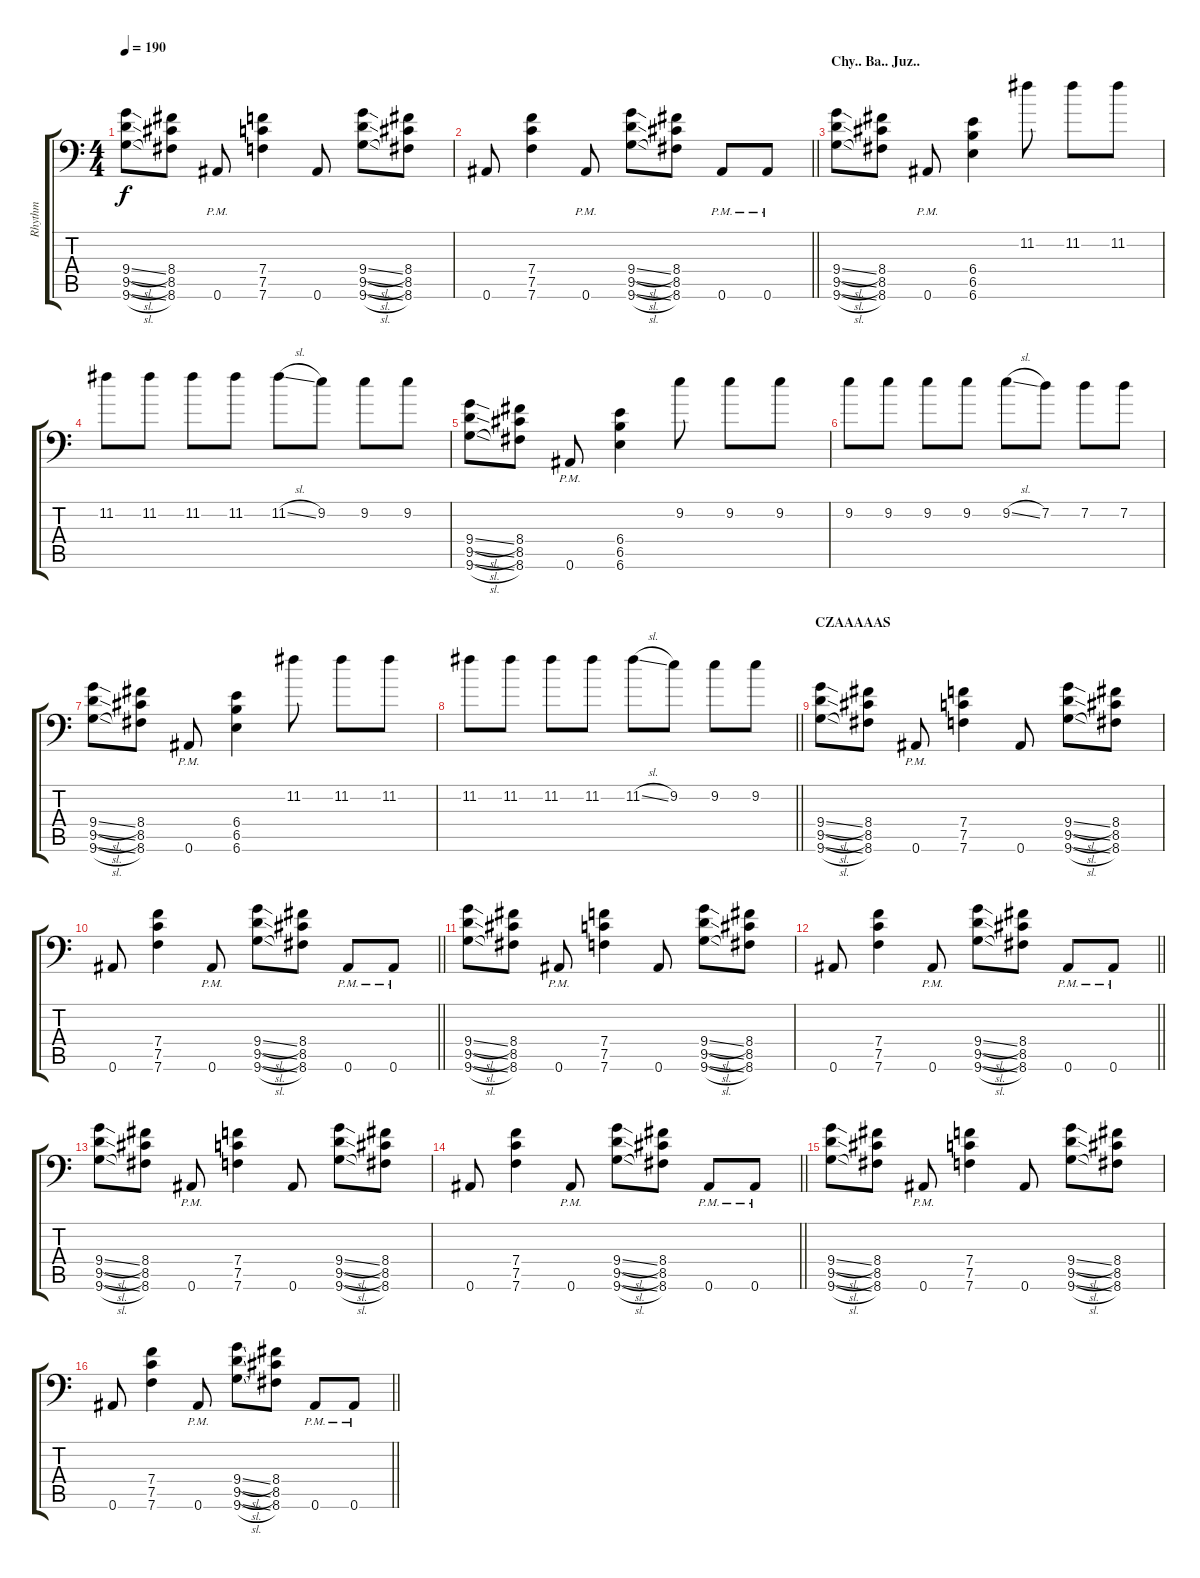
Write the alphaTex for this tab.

\track ("Rhythm" "Rhythm") {instrument distortionguitar}
\staff {score tabs}
\tuning (C4 G3 Eb3 Bb2 F2 Bb1) {hide}
\ts (4 4)
\tempo 190
\clef f4
\ks c
(9.4{sl} 9.5{sl} 9.6{sl}).8{dy f} (8.4 8.5 8.6).8 0.6{pm}.8 (7.4 7.5 7.6).4 0.6.8 (9.4{sl} 9.5{sl} 9.6{sl}).8 (8.4 8.5 8.6).8 |
\barLineRight lightlight
0.6.8 (7.4 7.5 7.6).4 0.6{pm}.8 (9.4{sl} 9.5{sl} 9.6{sl}).8 (8.4 8.5 8.6).8 0.6{pm}.8 0.6{pm}.8 |
\section ("" "Chy.. Ba.. Juz..")
(9.4{sl} 9.5{sl} 9.6{sl}).8 (8.4 8.5 8.6).8 0.6{pm}.8 (6.4 6.5 6.6).4 11.2.8 11.2.8 11.2.8 |
11.2.8 11.2.8 11.2.8 11.2.8 11.2{sl}.8 9.2.8 9.2.8 9.2.8 |
(9.4{sl} 9.5{sl} 9.6{sl}).8 (8.4 8.5 8.6).8 0.6{pm}.8 (6.4 6.5 6.6).4 9.2.8 9.2.8 9.2.8 |
9.2.8 9.2.8 9.2.8 9.2.8 9.2{sl}.8 7.2.8 7.2.8 7.2.8 |
(9.4{sl} 9.5{sl} 9.6{sl}).8 (8.4 8.5 8.6).8 0.6{pm}.8 (6.4 6.5 6.6).4 11.2.8 11.2.8 11.2.8 |
\barLineRight lightlight
11.2.8 11.2.8 11.2.8 11.2.8 11.2{sl}.8 9.2.8 9.2.8 9.2.8 |
\section ("" "CZAAAAAS")
(9.4{sl} 9.5{sl} 9.6{sl}).8 (8.4 8.5 8.6).8 0.6{pm}.8 (7.4 7.5 7.6).4 0.6.8 (9.4{sl} 9.5{sl} 9.6{sl}).8 (8.4 8.5 8.6).8 |
\barLineRight lightlight
0.6.8 (7.4 7.5 7.6).4 0.6{pm}.8 (9.4{sl} 9.5{sl} 9.6{sl}).8 (8.4 8.5 8.6).8 0.6{pm}.8 0.6{pm}.8 |
(9.4{sl} 9.5{sl} 9.6{sl}).8 (8.4 8.5 8.6).8 0.6{pm}.8 (7.4 7.5 7.6).4 0.6.8 (9.4{sl} 9.5{sl} 9.6{sl}).8 (8.4 8.5 8.6).8 |
\barLineRight lightlight
0.6.8 (7.4 7.5 7.6).4 0.6{pm}.8 (9.4{sl} 9.5{sl} 9.6{sl}).8 (8.4 8.5 8.6).8 0.6{pm}.8 0.6{pm}.8 |
(9.4{sl} 9.5{sl} 9.6{sl}).8 (8.4 8.5 8.6).8 0.6{pm}.8 (7.4 7.5 7.6).4 0.6.8 (9.4{sl} 9.5{sl} 9.6{sl}).8 (8.4 8.5 8.6).8 |
\barLineRight lightlight
0.6.8 (7.4 7.5 7.6).4 0.6{pm}.8 (9.4{sl} 9.5{sl} 9.6{sl}).8 (8.4 8.5 8.6).8 0.6{pm}.8 0.6{pm}.8 |
(9.4{sl} 9.5{sl} 9.6{sl}).8 (8.4 8.5 8.6).8 0.6{pm}.8 (7.4 7.5 7.6).4 0.6.8 (9.4{sl} 9.5{sl} 9.6{sl}).8 (8.4 8.5 8.6).8 |
\barLineRight lightlight
0.6.8 (7.4 7.5 7.6).4 0.6{pm}.8 (9.4{sl} 9.5{sl} 9.6{sl}).8 (8.4 8.5 8.6).8 0.6{pm}.8 0.6{pm}.8
